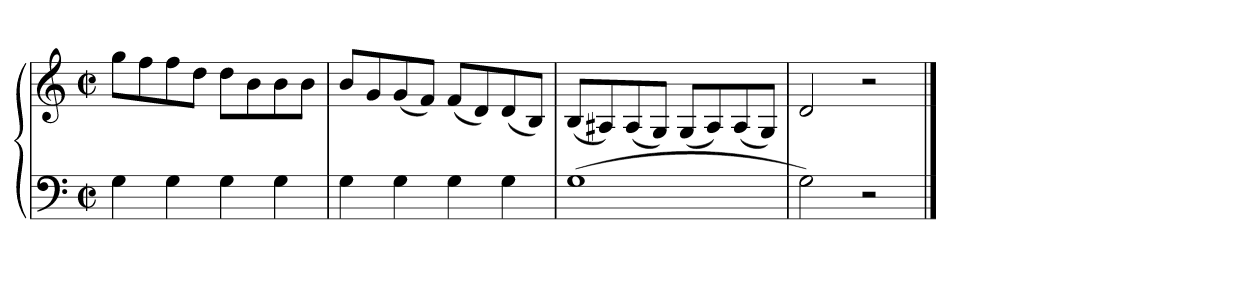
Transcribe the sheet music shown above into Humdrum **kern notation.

**kern	**kern
*part1	*part1
*staff2	*staff1
*clefF4	*clefG2
*k[]	*k[]
*M2/2	*M2/2
*met(c|)	*met(c|)
=1	=1
4G\	8gg\L
.	8ff\
4G\	8ff\
.	8dd\J
4G\	8dd\L
.	8b\
4G\	8b\
.	8b\J
=2	=2
4G\	8b/L
.	8g/
4G\	(<8g/
.	8f/J)
4G\	(<8f/L
.	8d/)
4G\	(<8d/
.	8B/J)
=3	=3
(>1G	(<8B/L
.	8A#X/)
.	(<8A#/
.	8G/J)
.	(<8G/L
.	8A#/)
.	(<8A#/
.	8G/J)
=4	=4
2G\)	2d/
2r	2r
==	==
*-	*-
